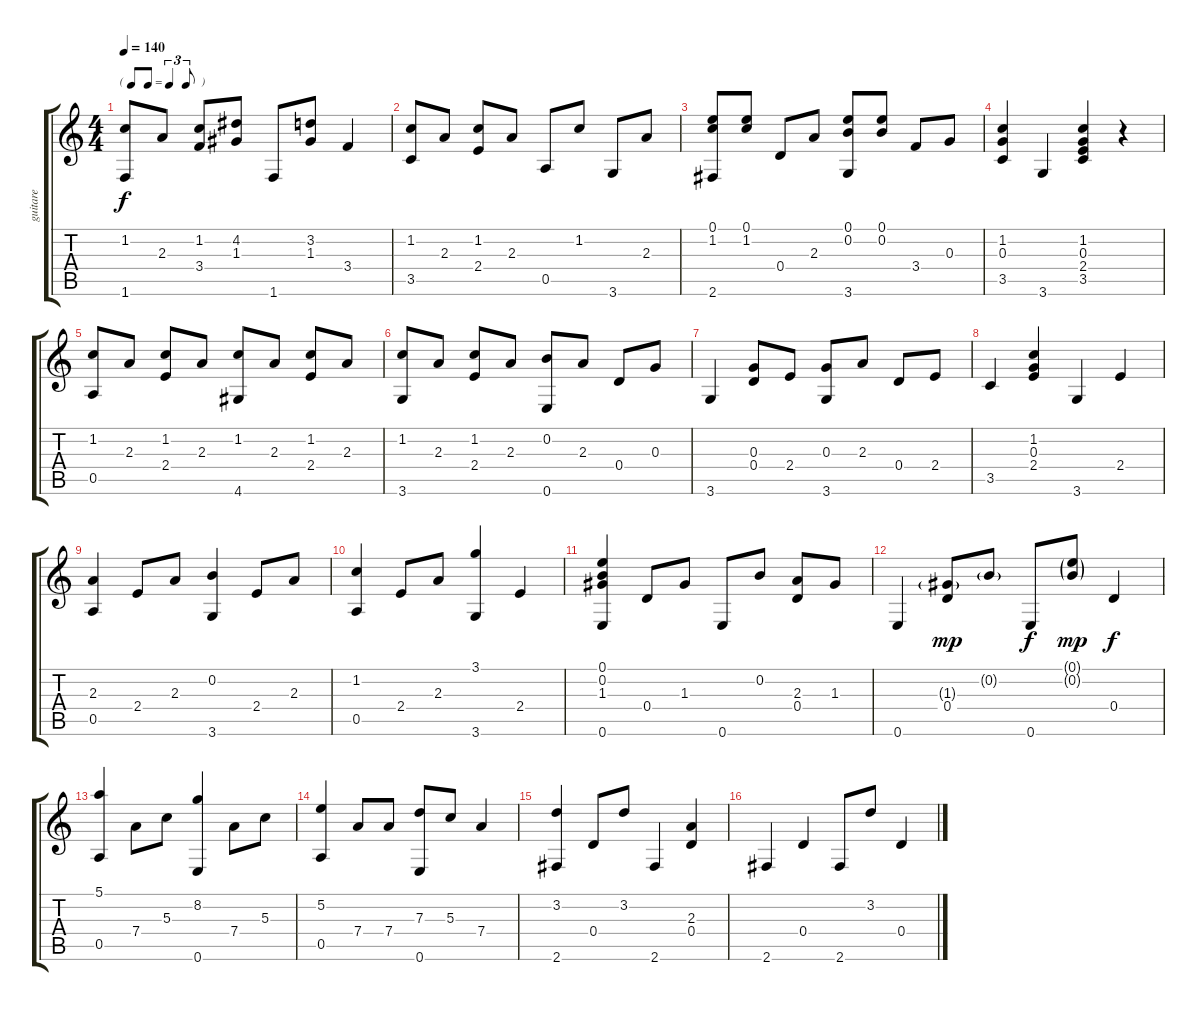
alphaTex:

\track ("guitare" "guitare") {instrument acousticguitarsteel}
\staff {score tabs}
\tuning (E4 B3 G3 D3 A2 E2) {hide}
\ts (4 4)
\tf triplet8th
\tempo 140
\clef g2
\ks c
(1.2 1.6).8{dy f} 2.3.8 (1.2 3.4).8 (4.2 1.3).8 1.6.8 (3.2 1.3).8 3.4.4 |
(1.2 3.5).8 2.3.8 (1.2 2.4).8 2.3.8 0.5.8 1.2.8 3.6.8 2.3.8 |
(0.1 1.2 2.6).8 (0.1 1.2).8 0.4.8 2.3.8 (0.1 0.2 3.6).8 (0.1 0.2).8 3.4.8 0.3.8 |
(1.2 0.3 3.5).4 3.6.4 (1.2 0.3 2.4 3.5).4 r.4 |
(1.2 0.5).8 2.3.8 (1.2 2.4).8 2.3.8 (1.2 4.6).8 2.3.8 (1.2 2.4).8 2.3.8 |
(1.2 3.6).8 2.3.8 (1.2 2.4).8 2.3.8 (0.2 0.6).8 2.3.8 0.4.8 0.3.8 |
3.6.4 (0.3 0.4).8 2.4.8 (0.3 3.6).8 2.3.8 0.4.8 2.4.8 |
3.5.4 (1.2 0.3 2.4).4 3.6.4 2.4.4 |
(2.3 0.5).4 2.4.8 2.3.8 (0.2 3.6).4 2.4.8 2.3.8 |
(1.2 0.5).4 2.4.8 2.3.8 (3.1 3.6).4 2.4.4 |
(0.1 0.2 1.3 0.6).4 0.4.8 1.3.8 0.6.8 0.2.8 (2.3 0.4).8 1.3.8 |
0.6.4 (1.3{g} 0.4).8{dy mp} 0.2{g}.8 0.6.8{dy f} (0.1{g} 0.2{g}).8{dy mp} 0.4.4{dy f} |
(5.1 0.5).4 7.4.8 5.3.8 (8.2 0.6).4 7.4.8 5.3.8 |
(5.2 0.5).4 7.4.8 7.4.8 (7.3 0.6).8 5.3.8 7.4.4 |
(3.2 2.6).4 0.4.8 3.2.8 2.6.4 (2.3 0.4).4 |
2.6.4 0.4.4 2.6.8 3.2.8 0.4.4
